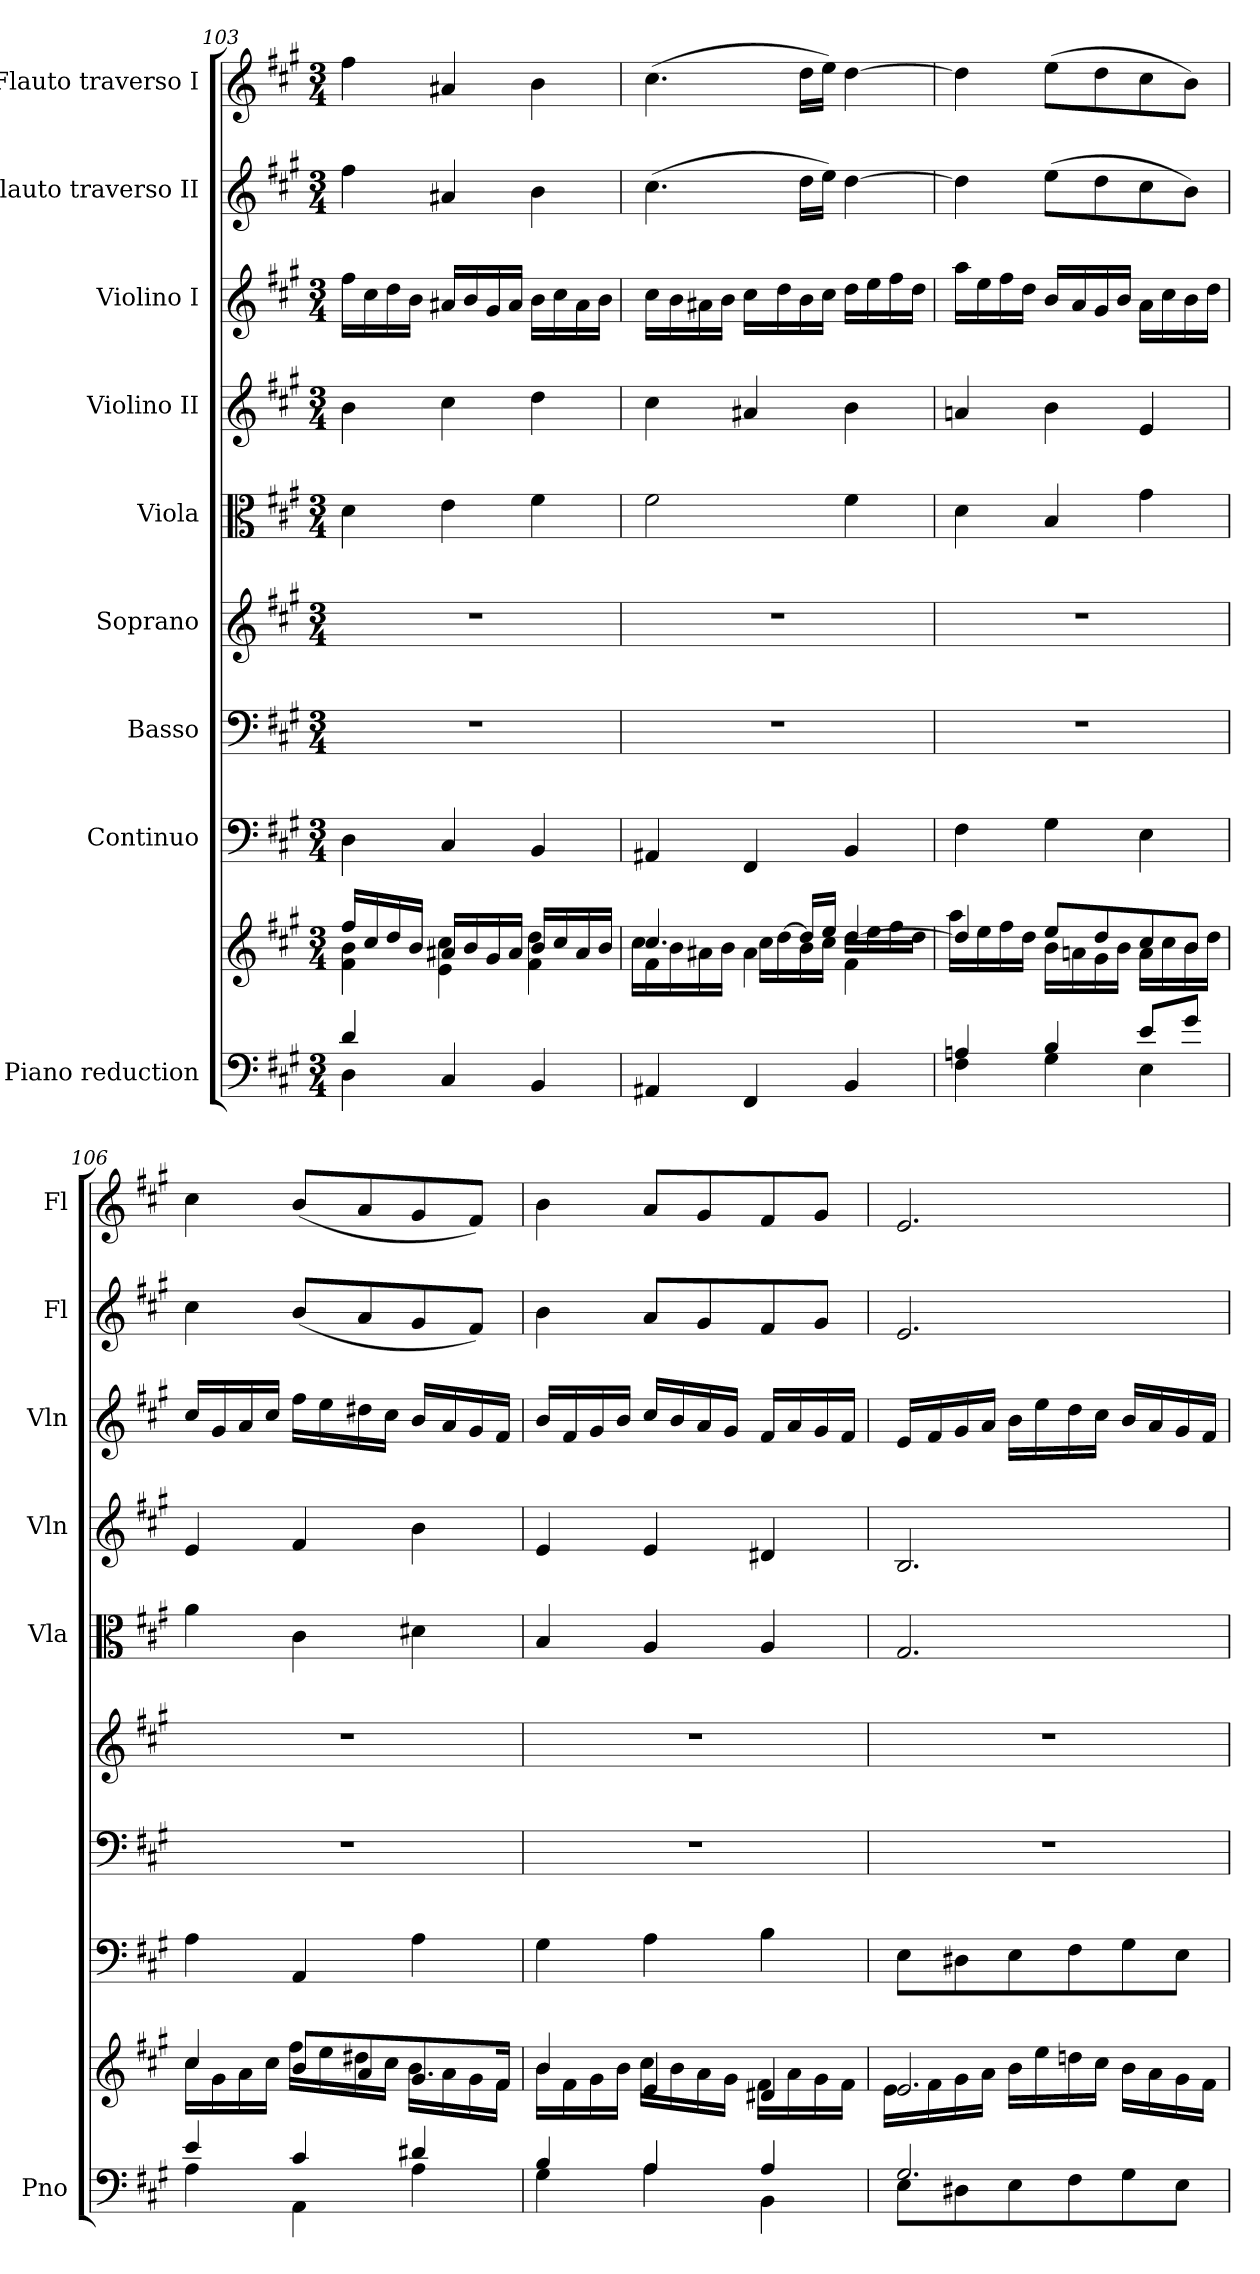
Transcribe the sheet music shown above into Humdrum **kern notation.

**kern	**kern	**kern	**kern	**kern	**kern	**kern	**kern	**kern	**kern
*part9	*part9	*part8	*part7	*part6	*part5	*part4	*part3	*part2	*part1
*staff10	*staff9	*staff8	*staff7	*staff6	*staff5	*staff4	*staff3	*staff2	*staff1
*I"Piano reduction	*	*I"Continuo	*I"Basso	*I"Soprano	*I"Viola	*I"Violino II	*I"Violino I	*I"Flauto traverso II	*I"Flauto traverso I
*I'Pno	*	*	*	*	*I'Vla	*I'Vln	*I'Vln	*I'Fl	*I'Fl
*clefF4	*clefG2	*clefF4	*clefF4	*clefG2	*clefC3	*clefG2	*clefG2	*clefG2	*clefG2
*k[f#c#g#]	*k[f#c#g#]	*k[f#c#g#]	*k[f#c#g#]	*k[f#c#g#]	*k[f#c#g#]	*k[f#c#g#]	*k[f#c#g#]	*k[f#c#g#]	*k[f#c#g#]
*M3/4	*M3/4	*M3/4	*M3/4	*M3/4	*M3/4	*M3/4	*M3/4	*M3/4	*M3/4
=103	=103	=103	=103	=103	=103	=103	=103	=103	=103
*^	*^	*	*	*	*	*	*	*	*
4d/	4D\	16ff#/LL	4f#\ 4b\	4D\	2.r	2.r	4d\	4b\	16ff#\LL	4ff#\	4ff#\
.	.	16cc#/	.	.	.	.	.	.	16cc#\	.	.
.	.	16dd/	.	.	.	.	.	.	16dd\	.	.
.	.	16b/JJ	.	.	.	.	.	.	16b\JJ	.	.
4C#/	2ryy	16a#X/LL	4e\ 4cc#\	4C#/	.	.	4e\	4cc#\	16a#X/LL	4a#X/	4a#X/
.	.	16b/	.	.	.	.	.	.	16b/	.	.
.	.	16g#/	.	.	.	.	.	.	16g#/	.	.
.	.	16a#/JJ	.	.	.	.	.	.	16a#/JJ	.	.
4BB/	.	16b/LL	4f#\ 4dd\	4BB/	.	.	4f#\	4dd\	16b\LL	4b\	4b\
.	.	16cc#/	.	.	.	.	.	.	16cc#\	.	.
.	.	16a#/	.	.	.	.	.	.	16a#\	.	.
.	.	16b/JJ	.	.	.	.	.	.	16b\JJ	.	.
*v	*v	*	*	*	*	*	*	*	*	*	*
=104	=104	=104	=104	=104	=104	=104	=104	=104	=104	=104
*	*	*^	*	*	*	*	*	*	*	*
4AA#X/	4.cc#/	4f#\	16cc#\LL	4AA#X/	2.r	2.r	2f#\	4cc#\	16cc#\LL	(4.cc#\	(4.cc#\
.	.	.	16b\	.	.	.	.	.	16b\	.	.
.	.	.	16a#X\	.	.	.	.	.	16a#X\	.	.
.	.	.	16b\JJ	.	.	.	.	.	16b\JJ	.	.
4FF#/	.	4a#\	16cc#\LL	4FF#/	.	.	.	4a#X/	16cc#\LL	.	.
.	.	.	[>16dd\	.	.	.	.	.	16dd\	.	.
.	16dd/LL]	.	16b\	.	.	.	.	.	16b\	16dd\LL	16dd\LL
.	16ee/JJ	.	16cc#\JJ	.	.	.	.	.	16cc#\JJ	16ee\JJ)	16ee\JJ)
4BB/	[4dd/	4f#\	16dd\LL	4BB/	.	.	4f#\	4b\	16dd\LL	[4dd\	[4dd\
.	.	.	16ee\	.	.	.	.	.	16ee\	.	.
.	.	.	16ff#\	.	.	.	.	.	16ff#\	.	.
.	.	.	16dd\JJ	.	.	.	.	.	16dd\JJ	.	.
*	*	*v	*v	*	*	*	*	*	*	*	*
=105	=105	=105	=105	=105	=105	=105	=105	=105	=105	=105
*^	*	*	*	*	*	*	*	*	*	*
4An/	4F#\	4dd/]	16aa\LL	4F#\	2.r	2.r	4d\	4an/	16aa\LL	4dd\]	4dd\]
.	.	.	16ee\	.	.	.	.	.	16ee\	.	.
.	.	.	16ff#\	.	.	.	.	.	16ff#\	.	.
.	.	.	16dd\JJ	.	.	.	.	.	16dd\JJ	.	.
4B/	4G#\	8ee/L	16b\LL	4G#\	.	.	4B/	4b\	16b/LL	(8ee\L	(8ee\L
.	.	.	16an\	.	.	.	.	.	16a/	.	.
.	.	8dd/	16g#\	.	.	.	.	.	16g#/	8dd\	8dd\
.	.	.	16b\JJ	.	.	.	.	.	16b/JJ	.	.
8e/L	4E\	8cc#/	16a\LL	4E\	.	.	4g#\	4e/	16a\LL	8cc#\	8cc#\
.	.	.	16cc#\	.	.	.	.	.	16cc#\	.	.
8g#/J	.	8b/J	16b\	.	.	.	.	.	16b\	8b\J)	8b\J)
.	.	.	16dd\JJ	.	.	.	.	.	16dd\JJ	.	.
=106	=106	=106	=106	=106	=106	=106	=106	=106	=106	=106	=106
4e/	4A\	4cc#/	16cc#\LL	4A\	2.r	2.r	4a\	4e/	16cc#/LL	4cc#\	4cc#\
.	.	.	16g#\	.	.	.	.	.	16g#/	.	.
.	.	.	16a\	.	.	.	.	.	16a/	.	.
.	.	.	16cc#\JJ	.	.	.	.	.	16cc#/JJ	.	.
4c#/	4AA\	8b/L	16ff#\LL	4AA/	.	.	4c#\	4f#/	16ff#\LL	(8b/L	(8b/L
.	.	.	16ee\	.	.	.	.	.	16ee\	.	.
.	.	8a/	16dd#X\	.	.	.	.	.	16dd#X\	8a/	8a/
.	.	.	16cc#\JJ	.	.	.	.	.	16cc#\JJ	.	.
4d#X/	4A\	8.g#/	16b\LL	4A\	.	.	4d#X\	4b\	16b/LL	8g#/	8g#/
.	.	.	16a\	.	.	.	.	.	16a/	.	.
.	.	.	16g#\	.	.	.	.	.	16g#/	8f#/J)	8f#/J)
.	.	16f#/Jk	16f#\JJ	.	.	.	.	.	16f#/JJ	.	.
!!LO:LB:g=z
=107	=107	=107	=107	=107	=107	=107	=107	=107	=107	=107	=107
4B/	4G#\	4b/	16b\LL	4G#\	2.r	2.r	4B/	4e/	16b/LL	4b\	4b\
.	.	.	16f#\	.	.	.	.	.	16f#/	.	.
.	.	.	16g#\	.	.	.	.	.	16g#/	.	.
.	.	.	16b\JJ	.	.	.	.	.	16b/JJ	.	.
4A/	4A\	4e/	16cc#\LL	4A\	.	.	4A/	4e/	16cc#/LL	8a/L	8a/L
.	.	.	16b\	.	.	.	.	.	16b/	.	.
.	.	.	16a\	.	.	.	.	.	16a/	8g#/	8g#/
.	.	.	16g#\JJ	.	.	.	.	.	16g#/JJ	.	.
4A/	4BB\	4d#X/	16f#\LL	4B\	.	.	4A/	4d#X/	16f#/LL	8f#/	8f#/
.	.	.	16a\	.	.	.	.	.	16a/	.	.
.	.	.	16g#\	.	.	.	.	.	16g#/	8g#/J	8g#/J
.	.	.	16f#\JJ	.	.	.	.	.	16f#/JJ	.	.
=108	=108	=108	=108	=108	=108	=108	=108	=108	=108	=108	=108
2.G#/	8E\L	2.e/	16e\LL	8E\L	2.r	2.r	2.G#/	2.B/	16e/LL	2.e/	2.e/
.	.	.	16f#\	.	.	.	.	.	16f#/	.	.
.	8D#X\	.	16g#\	8D#X\	.	.	.	.	16g#/	.	.
.	.	.	16a\JJ	.	.	.	.	.	16a/JJ	.	.
.	8E\	.	16b\LL	8E\	.	.	.	.	16b\LL	.	.
.	.	.	16ee\	.	.	.	.	.	16ee\	.	.
.	8F#\	.	16ddn\	8F#\	.	.	.	.	16dd\	.	.
.	.	.	16cc#\JJ	.	.	.	.	.	16cc#\JJ	.	.
.	8G#\	.	16b\LL	8G#\	.	.	.	.	16b/LL	.	.
.	.	.	16a\	.	.	.	.	.	16a/	.	.
.	8E\J	.	16g#\	8E\J	.	.	.	.	16g#/	.	.
.	.	.	16f#\JJ	.	.	.	.	.	16f#/JJ	.	.
*v	*v	*	*	*	*	*	*	*	*	*	*
*	*v	*v	*	*	*	*	*	*	*	*
=	=	=	=	=	=	=	=	=	=
*-	*-	*-	*-	*-	*-	*-	*-	*-	*-
